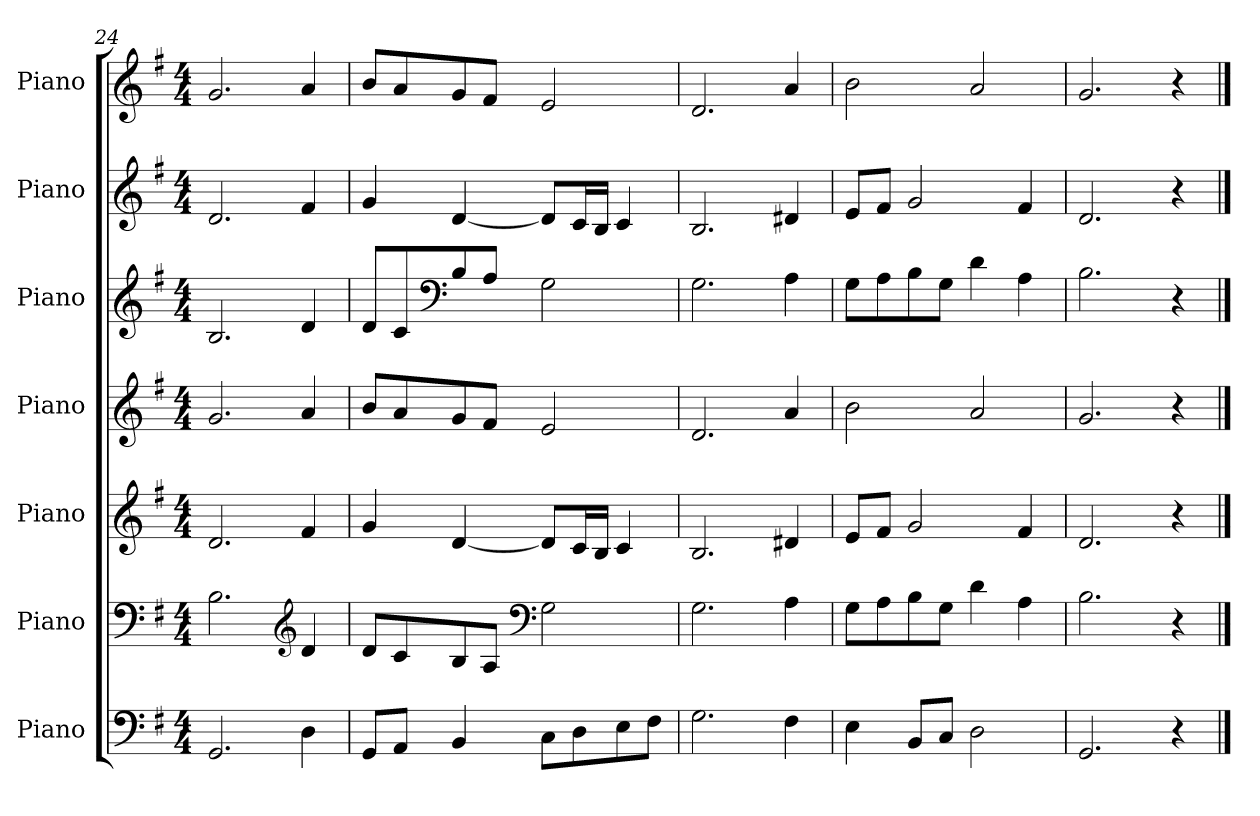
**kern	**kern	**kern	**kern	**kern	**kern	**kern
*part7	*part6	*part5	*part4	*part3	*part2	*part1
*staff7	*staff6	*staff5	*staff4	*staff3	*staff2	*staff1
*I"Piano	*I"Piano	*I"Piano	*I"Piano	*I"Piano	*I"Piano	*I"Piano
*I'Pno.	*I'Pno.	*I'Pno.	*I'Pno.	*I'Pno.	*I'Pno.	*I'Pno.
*clefF4	*clefF4	*clefG2	*clefG2	*clefG2	*clefG2	*clefG2
*k[f#]	*k[f#]	*k[f#]	*k[f#]	*k[f#]	*k[f#]	*k[f#]
*M4/4	*M4/4	*M4/4	*M4/4	*M4/4	*M4/4	*M4/4
=24	=24	=24	=24	=24	=24	=24
2.GG/	2.B\	2.d/	2.g/	2.B/	2.d/	2.g/
*	*clefG2	*	*	*	*	*
4D\	4d/	4f#/	4a/	4d/	4f#/	4a/
=25	=25	=25	=25	=25	=25	=25
8GG/L	8d/L	4g/	8b/L	8d/L	4g/	8b/L
8AA/J	8c/	.	8a/	8c/	.	8a/
*	*	*	*	*clefF4	*	*
4BB/	8B/	[4d/	8g/	8B/	[4d/	8g/
.	8A/J	.	8f#/J	8A/J	.	8f#/J
*	*clefF4	*	*	*	*	*
8C\L	2G\	8d/L]	2e/	2G\	8d/L]	2e/
8D\	.	16c/L	.	.	16c/L	.
.	.	16B/JJ	.	.	16B/JJ	.
8E\	.	4c/	.	.	4c/	.
8F#\J	.	.	.	.	.	.
=26	=26	=26	=26	=26	=26	=26
2.G\	2.G\	2.B/	2.d/	2.G\	2.B/	2.d/
4F#\	4A\	4d#X/	4a/	4A\	4d#X/	4a/
!!LO:PB:g=z
=27	=27	=27	=27	=27	=27	=27
4E\	8G\L	8e/L	2b\	8G\L	8e/L	2b\
.	8A\	8f#/J	.	8A\	8f#/J	.
8BB/L	8B\	2g/	.	8B\	2g/	.
8C/J	8G\J	.	.	8G\J	.	.
2D\	4d\	.	2a/	4d\	.	2a/
.	4A\	4f#/	.	4A\	4f#/	.
=28	=28	=28	=28	=28	=28	=28
2.GG/	2.B\	2.d/	2.g/	2.B\	2.d/	2.g/
4r	4r	4r	4r	4r	4r	4r
==	==	==	==	==	==	==
*-	*-	*-	*-	*-	*-	*-
